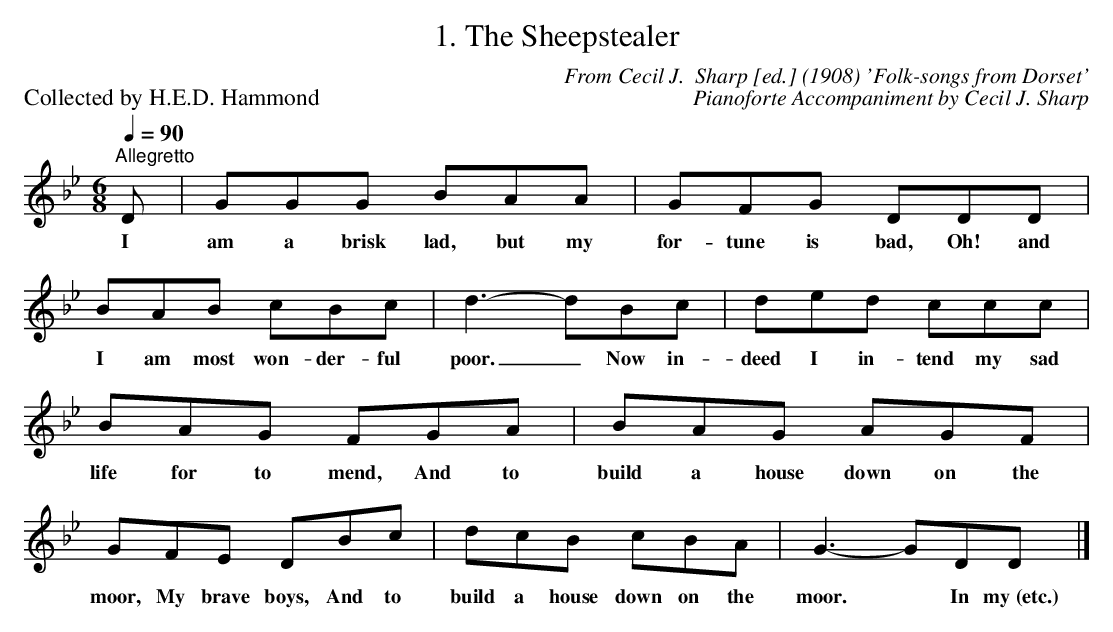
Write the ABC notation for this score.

X:1
T:1. The Sheepstealer
C:From Cecil J.  Sharp [ed.] (1908) 'Folk-songs from Dorset'
P:Collected by H.E.D. Hammond
C:Pianoforte Accompaniment by Cecil J. Sharp
L:1/8
Q:1/4=90
M:6/8
K:Bb
"^Allegretto" D | GGG BAA | GFG DDD |$ BAB cBc | d3- dBc | ded ccc |$ BAG FGA | BAG AGF |$
w: I|am a brisk lad, but my|for- tune is bad, Oh! and|I am most won- der- ful|poor. _ Now in-|deed I in- tend my sad|life for to mend, And to|build a house down on the|
GFE DBc | dcB cBA | G3- GDD |]
w: moor, My brave boys, And to|build a house down on the|moor. * In my (etc.)|
